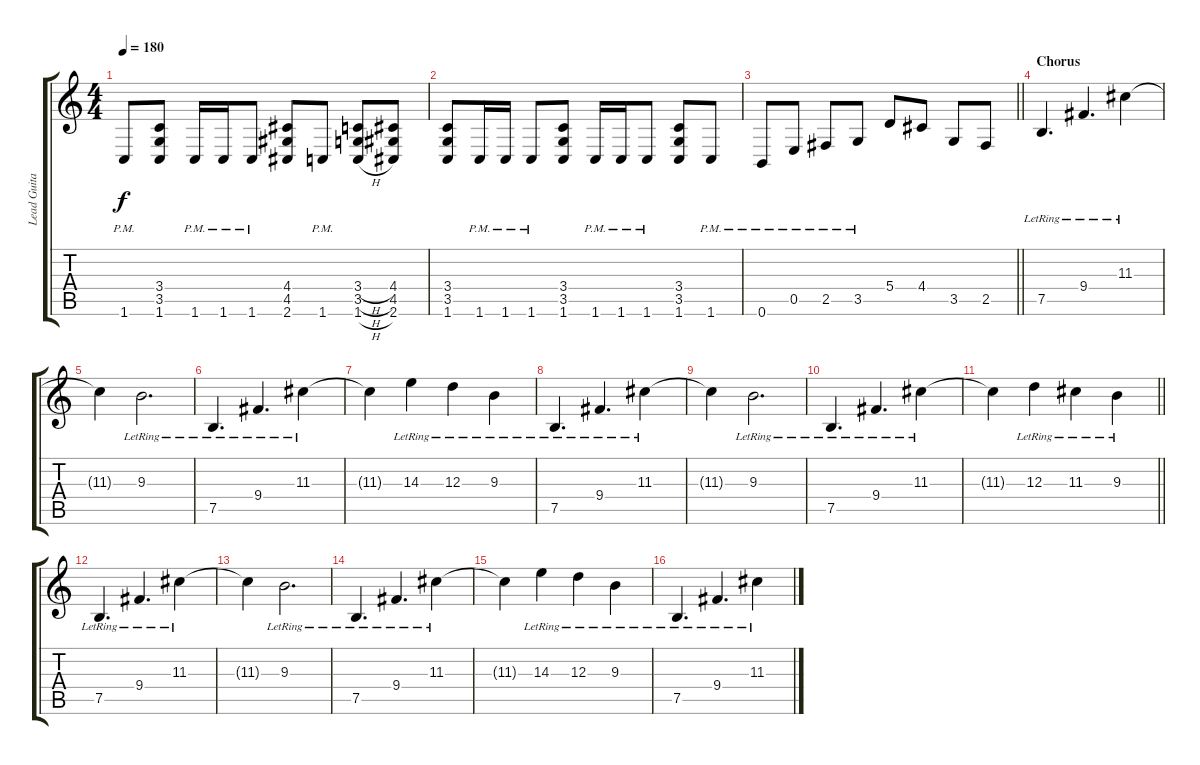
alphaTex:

\track ("Lead Guitar" "Lead Guita") {instrument overdrivenguitar}
\staff {score tabs}
\tuning (B3 Gb3 D3 A2 E2 B1) {hide}
\ts (4 4)
\tempo 180
\clef g2
\ks c
1.6{pm}.8{dy f} (3.4 3.5 1.6).8 1.6{pm}.16 1.6{pm}.16 1.6{pm}.8 (4.4 4.5 2.6).8 1.6{pm}.8 (3.4{h} 3.5{h} 1.6{h}).8 (4.4 4.5 2.6).8 |
(3.4 3.5 1.6).8 1.6{pm}.16 1.6{pm}.16 1.6{pm}.8 (3.4 3.5 1.6).8 1.6{pm}.16 1.6{pm}.16 1.6{pm}.8 (3.4 3.5 1.6).8 1.6{pm}.8 |
\barLineRight lightlight
0.6{pm}.8 0.5{pm}.8 2.5{pm}.8 3.5{pm}.8 5.4.8 4.4.8 3.5.8 2.5.8 |
\section ("" "Chorus")
7.5{lr}.4{d} 9.4{lr}.4{d} 11.3{lr}.4 |
11.3{t}.4 9.3{lr}.2{d} |
7.5{lr}.4{d} 9.4{lr}.4{d} 11.3{lr}.4 |
11.3{t}.4 14.3{lr}.4 12.3{lr}.4 9.3{lr}.4 |
7.5{lr}.4{d} 9.4{lr}.4{d} 11.3{lr}.4 |
11.3{t}.4 9.3{lr}.2{d} |
7.5{lr}.4{d} 9.4{lr}.4{d} 11.3{lr}.4 |
\barLineRight lightlight
11.3{t}.4 12.3{lr}.4 11.3{lr}.4 9.3{lr}.4 |
7.5{lr}.4{d} 9.4{lr}.4{d} 11.3{lr}.4 |
11.3{t}.4 9.3{lr}.2{d} |
7.5{lr}.4{d} 9.4{lr}.4{d} 11.3{lr}.4 |
11.3{t}.4 14.3{lr}.4 12.3{lr}.4 9.3{lr}.4 |
7.5{lr}.4{d} 9.4{lr}.4{d} 11.3{lr}.4
